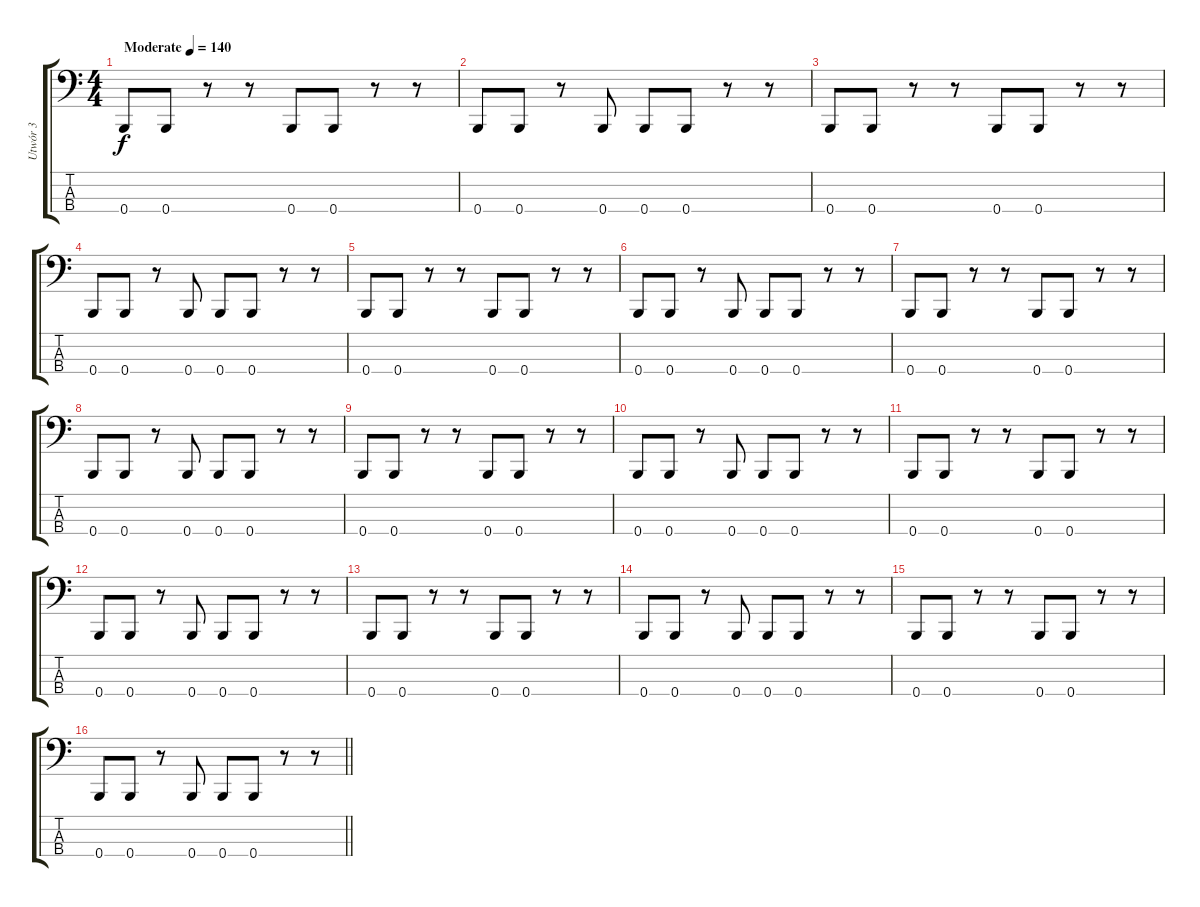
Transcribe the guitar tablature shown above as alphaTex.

\track ("Utwór 3" "Utwór 3") {instrument acousticguitarnylon}
\staff {score tabs}
\tuning (E2 B1 Gb1 B0) {hide}
\ts (4 4)
\tempo (140 "Moderate")
\clef f4
\ks c
0.4.8{dy f instrument acousticguitarnylon} 0.4.8 r.8 r.8 0.4.8 0.4.8 r.8 r.8 |
0.4.8 0.4.8 r.8 0.4.8 0.4.8 0.4.8 r.8 r.8 |
0.4.8 0.4.8 r.8 r.8 0.4.8 0.4.8 r.8 r.8 |
0.4.8 0.4.8 r.8 0.4.8 0.4.8 0.4.8 r.8 r.8 |
0.4.8 0.4.8 r.8 r.8 0.4.8 0.4.8 r.8 r.8 |
0.4.8 0.4.8 r.8 0.4.8 0.4.8 0.4.8 r.8 r.8 |
0.4.8 0.4.8 r.8 r.8 0.4.8 0.4.8 r.8 r.8 |
0.4.8 0.4.8 r.8 0.4.8 0.4.8 0.4.8 r.8 r.8 |
0.4.8 0.4.8 r.8 r.8 0.4.8 0.4.8 r.8 r.8 |
0.4.8 0.4.8 r.8 0.4.8 0.4.8 0.4.8 r.8 r.8 |
0.4.8 0.4.8 r.8 r.8 0.4.8 0.4.8 r.8 r.8 |
0.4.8 0.4.8 r.8 0.4.8 0.4.8 0.4.8 r.8 r.8 |
0.4.8 0.4.8 r.8 r.8 0.4.8 0.4.8 r.8 r.8 |
0.4.8 0.4.8 r.8 0.4.8 0.4.8 0.4.8 r.8 r.8 |
0.4.8 0.4.8 r.8 r.8 0.4.8 0.4.8 r.8 r.8 |
\barLineRight lightlight
0.4.8 0.4.8 r.8 0.4.8 0.4.8 0.4.8 r.8 r.8
